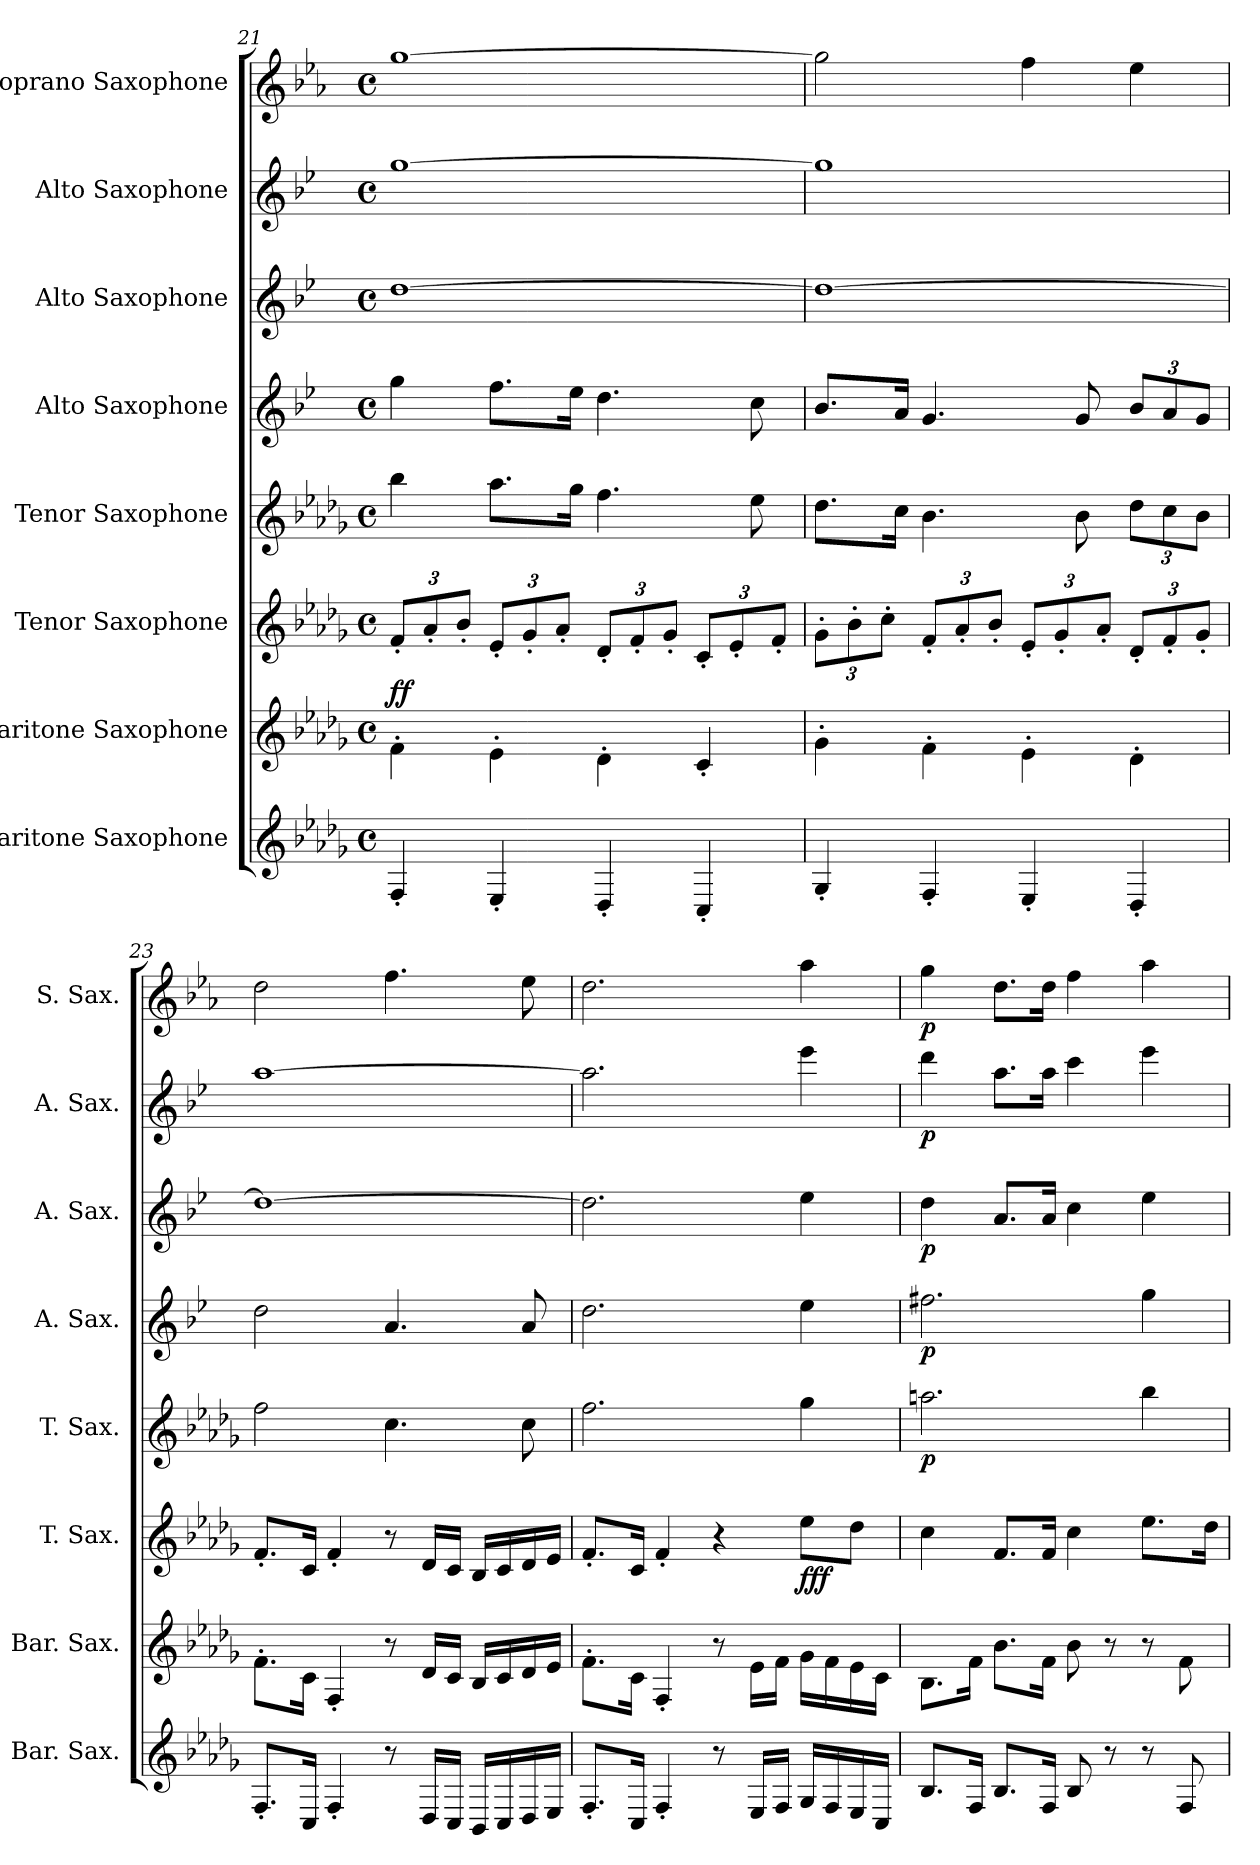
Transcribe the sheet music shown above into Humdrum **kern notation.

**kern	**kern	**dynam	**kern	**dynam	**kern	**dynam	**kern	**dynam	**kern	**dynam	**kern	**dynam	**kern	**dynam
*part8	*part7	*part7	*part6	*part6	*part5	*part5	*part4	*part4	*part3	*part3	*part2	*part2	*part1	*part1
*staff8	*staff7	*staff7	*staff6	*staff6	*staff5	*staff5	*staff4	*staff4	*staff3	*staff3	*staff2	*staff2	*staff1	*staff1
*I"Baritone Saxophone	*I"Baritone Saxophone	*	*I"Tenor Saxophone	*	*I"Tenor Saxophone	*	*I"Alto Saxophone	*	*I"Alto Saxophone	*	*I"Alto Saxophone	*	*I"Soprano Saxophone	*
*I'Bar. Sax.	*I'Bar. Sax.	*	*I'T. Sax.	*	*I'T. Sax.	*	*I'A. Sax.	*	*I'A. Sax.	*	*I'A. Sax.	*	*I'S. Sax.	*
!!LO:PB:g=z
*clefG2	*clefG2	*	*clefG2	*	*clefG2	*	*clefG2	*	*clefG2	*	*clefG2	*	*clefG2	*
*ITrd12c21	*ITrd12c21	*	*ITrd8c14	*	*ITrd8c14	*	*ITrd5c9	*	*ITrd5c9	*	*ITrd5c9	*	*ITrd1c2	*
*k[b-e-a-d-g-]	*k[b-e-a-d-g-]	*	*k[b-e-a-d-g-]	*	*k[b-e-a-d-g-]	*	*k[b-e-a-d-g-]	*	*k[b-e-a-d-g-]	*	*k[b-e-a-d-g-]	*	*k[b-e-a-d-g-]	*
*M4/4	*M4/4	*	*M4/4	*	*M4/4	*	*M4/4	*	*M4/4	*	*M4/4	*	*M4/4	*
*met(c)	*met(c)	*	*met(c)	*	*met(c)	*	*met(c)	*	*met(c)	*	*met(c)	*	*met(c)	*
*	*	*	*Xbrackettup	*	*	*	*	*	*	*	*	*	*	*
=21	=21	=21	=21	=21	=21	=21	=21	=21	=21	=21	=21	=21	=21	=21
!	!	!LO:DY:a	!	!	!	!	!	!	!	!	!	!	!	!
4FF'/	4F'\	ff	12F'/L	.	4b-\	.	4b-\	.	[1f	.	[1b-	.	[1ff	.
.	.	.	12A-'/	.	.	.	.	.	.	.	.	.	.	.
.	.	.	12B-'/J	.	.	.	.	.	.	.	.	.	.	.
4EE-'/	4E-'\	.	12E-'/L	.	8.a-\L	.	8.a-\L	.	.	.	.	.	.	.
.	.	.	12G-'/	.	.	.	.	.	.	.	.	.	.	.
.	.	.	12A-'/J	.	.	.	.	.	.	.	.	.	.	.
.	.	.	.	.	16g-\Jk	.	16g-\Jk	.	.	.	.	.	.	.
4DD-'/	4D-'\	.	12D-'/L	.	4.f\	.	4.f\	.	.	.	.	.	.	.
.	.	.	12F'/	.	.	.	.	.	.	.	.	.	.	.
.	.	.	12G-'/J	.	.	.	.	.	.	.	.	.	.	.
4CC'/	4C'/	.	12C'/L	.	.	.	.	.	.	.	.	.	.	.
.	.	.	12E-'/	.	.	.	.	.	.	.	.	.	.	.
.	.	.	.	.	8e-\	.	8e-\	.	.	.	.	.	.	.
.	.	.	12F'/J	.	.	.	.	.	.	.	.	.	.	.
=22	=22	=22	=22	=22	=22	=22	=22	=22	=22	=22	=22	=22	=22	=22
4GG-'/	4G-'\	.	12G-'\L	.	8.d-\L	.	8.d-/L	.	1f_	.	1b-]	.	2ff\]	.
.	.	.	12B-'\	.	.	.	.	.	.	.	.	.	.	.
.	.	.	12c'\J	.	.	.	.	.	.	.	.	.	.	.
.	.	.	.	.	16c\Jk	.	16c/Jk	.	.	.	.	.	.	.
4FF'/	4F'\	.	12F'/L	.	4.B-\	.	4.B-/	.	.	.	.	.	.	.
.	.	.	12A-'/	.	.	.	.	.	.	.	.	.	.	.
.	.	.	12B-'/J	.	.	.	.	.	.	.	.	.	.	.
4EE-'/	4E-'\	.	12E-'/L	.	.	.	.	.	.	.	.	.	4ee-\	.
.	.	.	12G-'/	.	.	.	.	.	.	.	.	.	.	.
.	.	.	.	.	8B-\	.	8B-/	.	.	.	.	.	.	.
.	.	.	12A-'/J	.	.	.	.	.	.	.	.	.	.	.
*	*	*	*	*	*Xbrackettup	*	*Xbrackettup	*	*	*	*	*	*	*
4DD-'/	4D-'\	.	12D-'/L	.	12d-\L	.	12d-/L	.	.	.	.	.	4dd-\	.
.	.	.	12F'/	.	12c\	.	12c/	.	.	.	.	.	.	.
.	.	.	12G-'/J	.	12B-\J	.	12B-/J	.	.	.	.	.	.	.
=23	=23	=23	=23	=23	=23	=23	=23	=23	=23	=23	=23	=23	=23	=23
8.FF'/L	8.F'\L	.	8.F'/L	.	2f\	.	2f\	.	1f_	.	[1cc	.	2cc\	.
16CC/Jk	16C\Jk	.	16C/Jk	.	.	.	.	.	.	.	.	.	.	.
4FF'/	4FF'/	.	4F'/	.	.	.	.	.	.	.	.	.	.	.
8r	8r	.	8r	.	4.c\	.	4.c/	.	.	.	.	.	4.ee-\	.
16DD-/LL	16D-/LL	.	16D-/LL	.	.	.	.	.	.	.	.	.	.	.
16CC/JJ	16C/JJ	.	16C/JJ	.	.	.	.	.	.	.	.	.	.	.
16BBB-/LL	16BB-/LL	.	16BB-/LL	.	.	.	.	.	.	.	.	.	.	.
16CC/	16C/	.	16C/	.	.	.	.	.	.	.	.	.	.	.
16DD-/	16D-/	.	16D-/	.	8c\	.	8c/	.	.	.	.	.	8dd-\	.
16EE-/JJ	16E-/JJ	.	16E-/JJ	.	.	.	.	.	.	.	.	.	.	.
!!LO:PB:g=z
=24	=24	=24	=24	=24	=24	=24	=24	=24	=24	=24	=24	=24	=24	=24
8.FF'/L	8.F'\L	.	8.F'/L	.	2.f\	.	2.f\	.	2.f\]	.	2.cc\]	.	2.cc\	.
16CC/Jk	16C\Jk	.	16C/Jk	.	.	.	.	.	.	.	.	.	.	.
4FF'/	4FF'/	.	4F'/	.	.	.	.	.	.	.	.	.	.	.
8r	8r	.	4r	.	.	.	.	.	.	.	.	.	.	.
16EE-/LL	16E-\LL	.	.	.	.	.	.	.	.	.	.	.	.	.
16FF/JJ	16F\JJ	.	.	.	.	.	.	.	.	.	.	.	.	.
!	!	!	!	!LO:DY:b	!	!	!	!	!	!	!	!	!	!
16GG-/LL	16G-\LL	.	8e-\L	fff	4g-\	.	4g-\	.	4g-\	.	4gg-\	.	4gg-\	.
16FF/	16F\	.	.	.	.	.	.	.	.	.	.	.	.	.
16EE-/	16E-\	.	8d-\J	.	.	.	.	.	.	.	.	.	.	.
16CC/JJ	16C\JJ	.	.	.	.	.	.	.	.	.	.	.	.	.
=25	=25	=25	=25	=25	=25	=25	=25	=25	=25	=25	=25	=25	=25	=25
!	!	!	!	!	!	!LO:DY:b	!	!LO:DY:b	!	!LO:DY:b	!	!LO:DY:b	!	!LO:DY:b
8.BB-/L	8.BB-\L	.	4c\	.	2.an\	p	2.an\	p	4f\	p	4ff\	p	4ff\	p
16FF/Jk	16F\Jk	.	.	.	.	.	.	.	.	.	.	.	.	.
8.BB-/L	8.B-\L	.	8.F/L	.	.	.	.	.	8.c/L	.	8.cc\L	.	8.cc\L	.
16FF/Jk	16F\Jk	.	16F/Jk	.	.	.	.	.	16c/Jk	.	16cc\Jk	.	16cc\Jk	.
8BB-/	8B-\	.	4c\	.	.	.	.	.	4e-\	.	4ee-\	.	4ee-\	.
8r	8r	.	.	.	.	.	.	.	.	.	.	.	.	.
8r	8r	.	8.e-\L	.	4b-\	.	4b-\	.	4g-\	.	4gg-\	.	4gg-\	.
8FF/	8F\	.	.	.	.	.	.	.	.	.	.	.	.	.
.	.	.	16d-\Jk	.	.	.	.	.	.	.	.	.	.	.
=	=	=	=	=	=	=	=	=	=	=	=	=	=	=
*-	*-	*-	*-	*-	*-	*-	*-	*-	*-	*-	*-	*-	*-	*-
